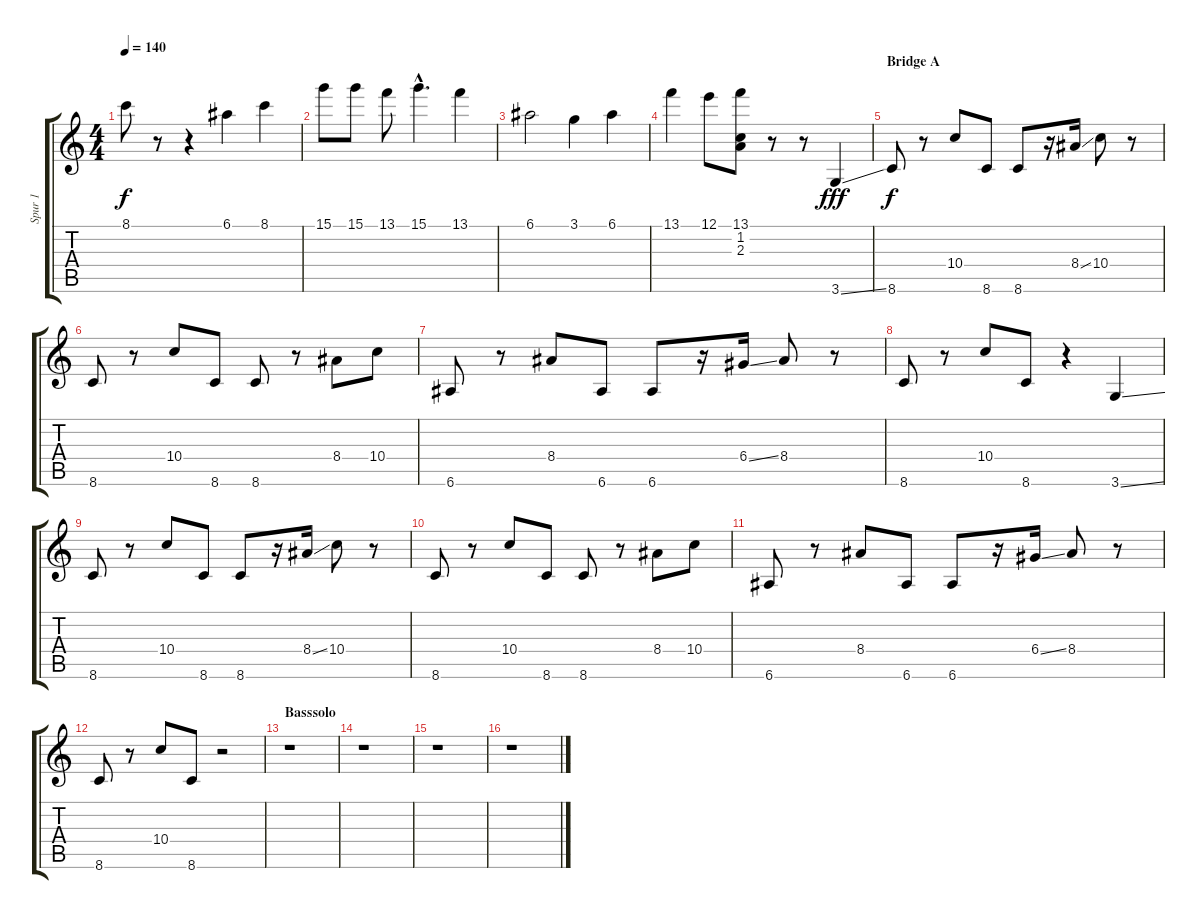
\track ("Spur 1" "Spur 1") {instrument acousticguitarsteel}
\staff {score tabs}
\tuning (E4 B3 G3 D3 A2 E2) {hide}
\ts (4 4)
\tempo 140
\clef g2
\ks c
8.1.8{dy f} r.8 r.4 6.1.4 8.1.4 |
15.1.8 15.1.8 13.1.8 15.1{hac}.4{d} 13.1.4 |
6.1.2 3.1.4 6.1.4 |
13.1.4 12.1.8 (13.1 1.2 2.3).8 r.8 r.8 3.6{ss}.4{dy fff} |
\section ("" "Bridge A")
8.6.8{dy f} r.8 10.4.8 8.6.8 8.6.8 r.16 8.4{ss}.16 10.4.8 r.8 |
8.6.8 r.8 10.4.8 8.6.8 8.6.8 r.8 8.4.8 10.4.8 |
6.6.8 r.8 8.4.8 6.6.8 6.6.8 r.16 6.4{ss}.16 8.4.8 r.8 |
8.6.8 r.8 10.4.8 8.6.8 r.4 3.6{ss}.4 |
8.6.8 r.8 10.4.8 8.6.8 8.6.8 r.16 8.4{ss}.16 10.4.8 r.8 |
8.6.8 r.8 10.4.8 8.6.8 8.6.8 r.8 8.4.8 10.4.8 |
6.6.8 r.8 8.4.8 6.6.8 6.6.8 r.16 6.4{ss}.16 8.4.8 r.8 |
8.6.8 r.8 10.4.8 8.6.8 r.2 |
\section ("" "Basssolo")
r.1 |
r.1 |
r.1 |
r.1
